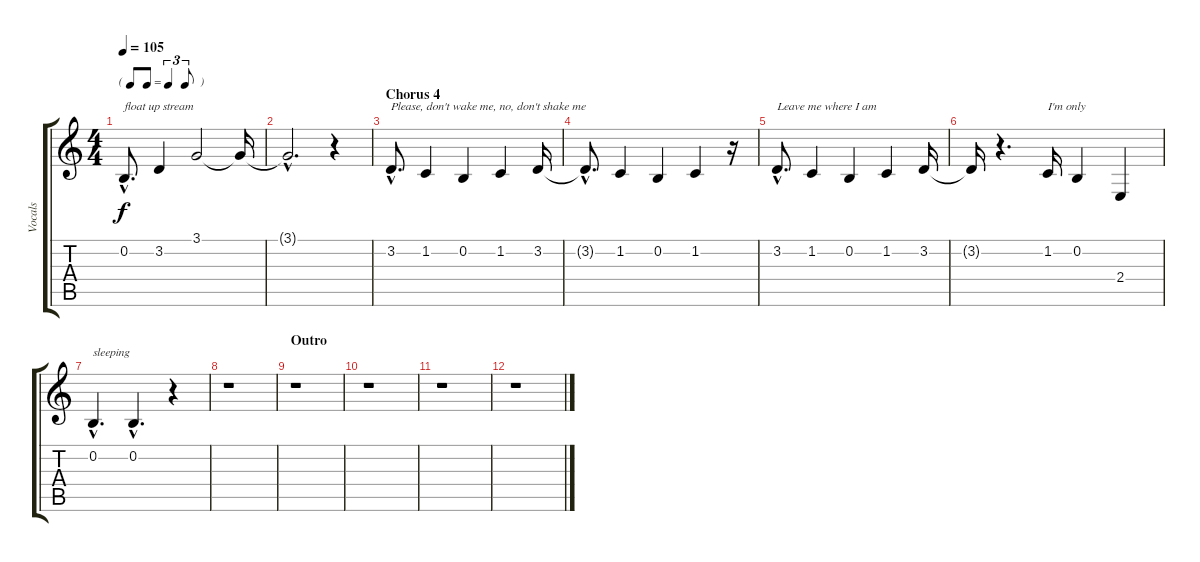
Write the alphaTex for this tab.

\track ("Vocals" "Vocals") {instrument clarinet}
\staff {score tabs}
\tuning (E4 B3 G3 D3 A2 E2) {hide}
\ts (4 4)
\tf triplet8th
\tempo 105
\clef g2
\ks c
0.2{hac}.8{d txt "float up stream" dy f} 3.2.4 3.1.2 3.1{t}.16 |
3.1{hac t}.2{d} r.4 |
\section ("" "Chorus 4")
3.2{hac}.8{d txt "Please, don't wake me, no, don't shake me"} 1.2.4 0.2.4 1.2.4 3.2.16 |
3.2{hac t}.8{d} 1.2.4 0.2.4 1.2.4 r.16 |
3.2{hac}.8{d txt "Leave me where I am"} 1.2.4 0.2.4 1.2.4 3.2.16 |
3.2{t}.16 r.4{d} 1.2.16{txt "I'm only"} 0.2.4 2.4.4 |
0.2{hac}.4{d txt "sleeping"} 0.2{hac}.4{d} r.4 |
r.1 |
\section ("" "Outro")
r.1 |
r.1 |
r.1 |
r.1
